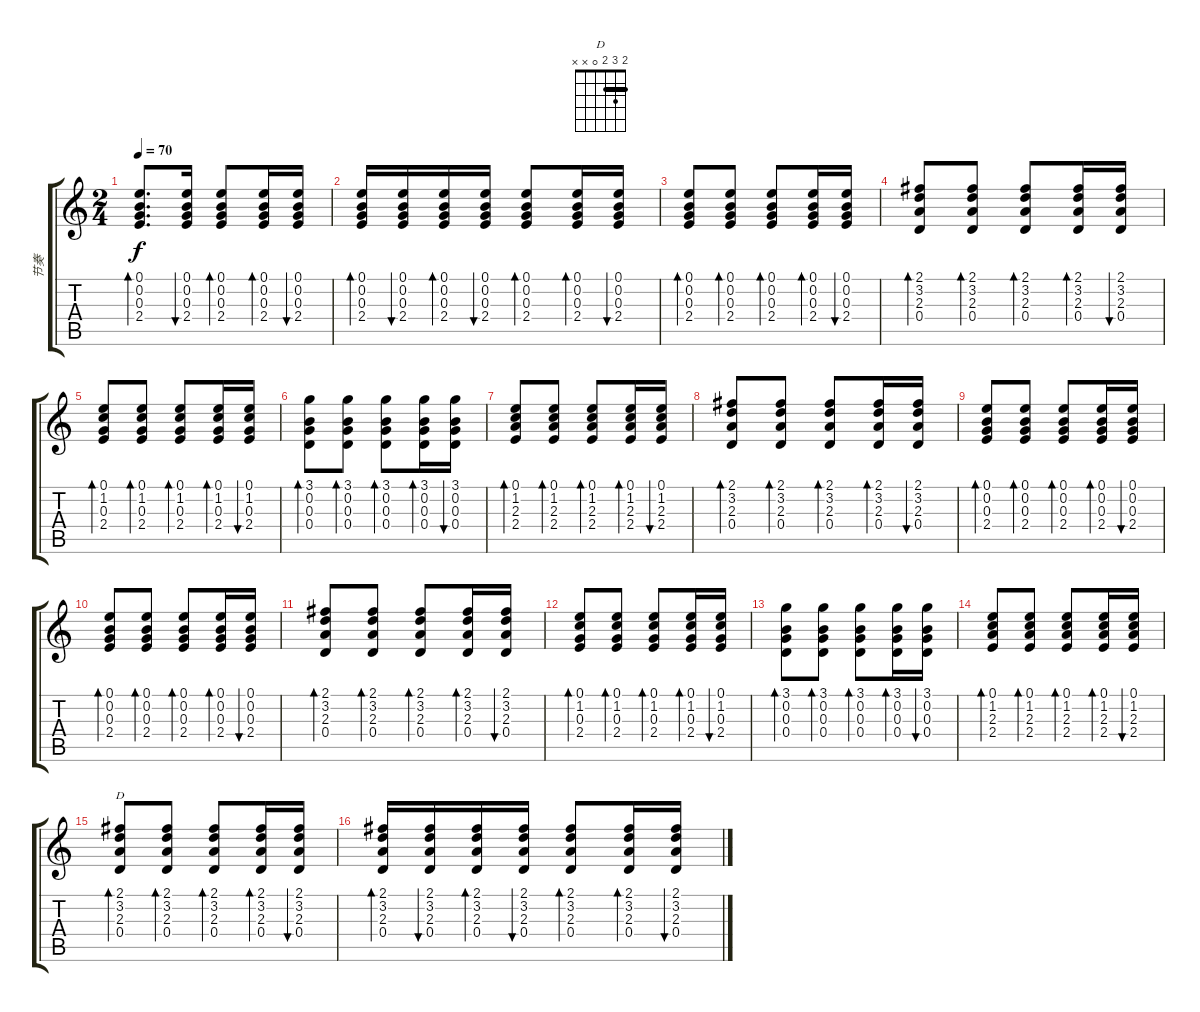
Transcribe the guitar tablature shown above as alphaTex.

\track ("节奏" "节奏") {instrument acousticguitarnylon}
\staff {score tabs}
\tuning (E4 B3 G3 D3 A2 E2) {hide}
\chord ("D" 2 3 2 0 x x) {barre 2}
\ts (2 4)
\tempo 70
\clef g2
\ks c
(0.1 0.2 0.3 2.4).8{d bd 60 dy f} (0.1 0.2 0.3 2.4).16{bu 60} (0.1 0.2 0.3 2.4).8{bd 60} (0.1 0.2 0.3 2.4).16{bd 60} (0.1 0.2 0.3 2.4).16{bu 60} |
(0.1 0.2 0.3 2.4).16{bd 60} (0.1 0.2 0.3 2.4).16{bu 60} (0.1 0.2 0.3 2.4).16{bd 60} (0.1 0.2 0.3 2.4).16{bu 60} (0.1 0.2 0.3 2.4).8{bd 60} (0.1 0.2 0.3 2.4).16{bd 30} (0.1 0.2 0.3 2.4).16{bu 30} |
(0.1 0.2 0.3 2.4).8{bd 30} (0.1 0.2 0.3 2.4).8{bd 30} (0.1 0.2 0.3 2.4).8{bd 30} (0.1 0.2 0.3 2.4).16{bd 30} (0.1 0.2 0.3 2.4).16{bu 30} |
(2.1 3.2 2.3 0.4).8{bd 30} (2.1 3.2 2.3 0.4).8{bd 30} (2.1 3.2 2.3 0.4).8{bd 30} (2.1 3.2 2.3 0.4).16{bd 30} (2.1 3.2 2.3 0.4).16{bu 30} |
(0.1 1.2 0.3 2.4).8{bd 30} (0.1 1.2 0.3 2.4).8{bd 30} (0.1 1.2 0.3 2.4).8{bd 30} (0.1 1.2 0.3 2.4).16{bd 30} (0.1 1.2 0.3 2.4).16{bu 30} |
(3.1 0.2 0.3 0.4).8{bd 30} (3.1 0.2 0.3 0.4).8{bd 30} (3.1 0.2 0.3 0.4).8{bd 30} (3.1 0.2 0.3 0.4).16{bd 30} (3.1 0.2 0.3 0.4).16{bu 30} |
(0.1 1.2 2.3 2.4).8{bd 30} (0.1 1.2 2.3 2.4).8{bd 30} (0.1 1.2 2.3 2.4).8{bd 30} (0.1 1.2 2.3 2.4).16{bd 30} (0.1 1.2 2.3 2.4).16{bu 30} |
(2.1 3.2 2.3 0.4).8{bd 30} (2.1 3.2 2.3 0.4).8{bd 30} (2.1 3.2 2.3 0.4).8{bd 30} (2.1 3.2 2.3 0.4).16{bd 30} (2.1 3.2 2.3 0.4).16{bu 30} |
(0.1 0.2 0.3 2.4).8{bd 30} (0.1 0.2 0.3 2.4).8{bd 30} (0.1 0.2 0.3 2.4).8{bd 30} (0.1 0.2 0.3 2.4).16{bd 30} (0.1 0.2 0.3 2.4).16{bu 30} |
(0.1 0.2 0.3 2.4).8{bd 30} (0.1 0.2 0.3 2.4).8{bd 30} (0.1 0.2 0.3 2.4).8{bd 30} (0.1 0.2 0.3 2.4).16{bd 30} (0.1 0.2 0.3 2.4).16{bu 30} |
(2.1 3.2 2.3 0.4).8{bd 30} (2.1 3.2 2.3 0.4).8{bd 30} (2.1 3.2 2.3 0.4).8{bd 30} (2.1 3.2 2.3 0.4).16{bd 30} (2.1 3.2 2.3 0.4).16{bu 30} |
(0.1 1.2 0.3 2.4).8{bd 30} (0.1 1.2 0.3 2.4).8{bd 30} (0.1 1.2 0.3 2.4).8{bd 30} (0.1 1.2 0.3 2.4).16{bd 30} (0.1 1.2 0.3 2.4).16{bu 30} |
(3.1 0.2 0.3 0.4).8{bd 30} (3.1 0.2 0.3 0.4).8{bd 30} (3.1 0.2 0.3 0.4).8{bd 30} (3.1 0.2 0.3 0.4).16{bd 30} (3.1 0.2 0.3 0.4).16{bu 30} |
(0.1 1.2 2.3 2.4).8{bd 30} (0.1 1.2 2.3 2.4).8{bd 30} (0.1 1.2 2.3 2.4).8{bd 30} (0.1 1.2 2.3 2.4).16{bd 30} (0.1 1.2 2.3 2.4).16{bu 30} |
(2.1 3.2 2.3 0.4).8{bd 30 ch "D"} (2.1 3.2 2.3 0.4).8{bd 30} (2.1 3.2 2.3 0.4).8{bd 30} (2.1 3.2 2.3 0.4).16{bd 30} (2.1 3.2 2.3 0.4).16{bu 30} |
(2.1 3.2 2.3 0.4).16{bd 30} (2.1 3.2 2.3 0.4).16{bu 30} (2.1 3.2 2.3 0.4).16{bd 30} (2.1 3.2 2.3 0.4).16{bu 30} (2.1 3.2 2.3 0.4).8{bd 30} (2.1 3.2 2.3 0.4).16{bd 30} (2.1 3.2 2.3 0.4).16{bu 30}
